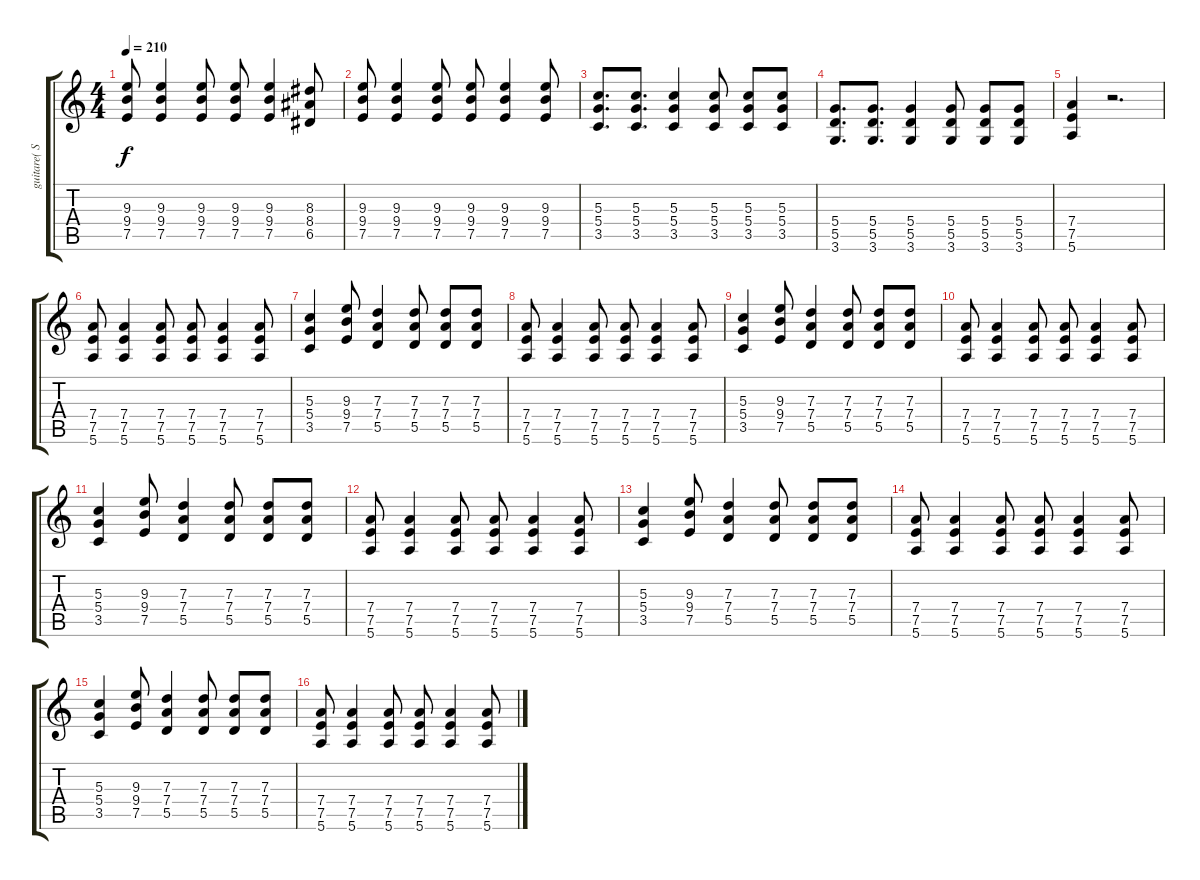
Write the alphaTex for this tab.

\track ("guitare( Stigma )" "guitare( S") {instrument distortionguitar}
\staff {score tabs}
\tuning (E4 B3 G3 D3 A2 E2) {hide}
\ts (4 4)
\tempo 210
\clef g2
\ks c
(9.3 9.4 7.5).8{dy f} (9.3 9.4 7.5).4 (9.3 9.4 7.5).8 (9.3 9.4 7.5).8 (9.3 9.4 7.5).4 (8.3 8.4 6.5).8 |
(9.3 9.4 7.5).8 (9.3 9.4 7.5).4 (9.3 9.4 7.5).8 (9.3 9.4 7.5).8 (9.3 9.4 7.5).4 (9.3 9.4 7.5).8 |
(5.3 5.4 3.5).8{d} (5.3 5.4 3.5).8{d} (5.3 5.4 3.5).4 (5.3 5.4 3.5).8 (5.3 5.4 3.5).8 (5.3 5.4 3.5).8 |
(5.4 5.5 3.6).8{d} (5.4 5.5 3.6).8{d} (5.4 5.5 3.6).4 (5.4 5.5 3.6).8 (5.4 5.5 3.6).8 (5.4 5.5 3.6).8 |
(7.4 7.5 5.6).4 r.2{d} |
(7.4 7.5 5.6).8 (7.4 7.5 5.6).4 (7.4 7.5 5.6).8 (7.4 7.5 5.6).8 (7.4 7.5 5.6).4 (7.4 7.5 5.6).8 |
(5.3 5.4 3.5).4 (9.3 9.4 7.5).8 (7.3 7.4 5.5).4 (7.3 7.4 5.5).8 (7.3 7.4 5.5).8 (7.3 7.4 5.5).8 |
(7.4 7.5 5.6).8 (7.4 7.5 5.6).4 (7.4 7.5 5.6).8 (7.4 7.5 5.6).8 (7.4 7.5 5.6).4 (7.4 7.5 5.6).8 |
(5.3 5.4 3.5).4 (9.3 9.4 7.5).8 (7.3 7.4 5.5).4 (7.3 7.4 5.5).8 (7.3 7.4 5.5).8 (7.3 7.4 5.5).8 |
(7.4 7.5 5.6).8 (7.4 7.5 5.6).4 (7.4 7.5 5.6).8 (7.4 7.5 5.6).8 (7.4 7.5 5.6).4 (7.4 7.5 5.6).8 |
(5.3 5.4 3.5).4 (9.3 9.4 7.5).8 (7.3 7.4 5.5).4 (7.3 7.4 5.5).8 (7.3 7.4 5.5).8 (7.3 7.4 5.5).8 |
(7.4 7.5 5.6).8 (7.4 7.5 5.6).4 (7.4 7.5 5.6).8 (7.4 7.5 5.6).8 (7.4 7.5 5.6).4 (7.4 7.5 5.6).8 |
(5.3 5.4 3.5).4 (9.3 9.4 7.5).8 (7.3 7.4 5.5).4 (7.3 7.4 5.5).8 (7.3 7.4 5.5).8 (7.3 7.4 5.5).8 |
(7.4 7.5 5.6).8 (7.4 7.5 5.6).4 (7.4 7.5 5.6).8 (7.4 7.5 5.6).8 (7.4 7.5 5.6).4 (7.4 7.5 5.6).8 |
(5.3 5.4 3.5).4 (9.3 9.4 7.5).8 (7.3 7.4 5.5).4 (7.3 7.4 5.5).8 (7.3 7.4 5.5).8 (7.3 7.4 5.5).8 |
(7.4 7.5 5.6).8 (7.4 7.5 5.6).4 (7.4 7.5 5.6).8 (7.4 7.5 5.6).8 (7.4 7.5 5.6).4 (7.4 7.5 5.6).8
